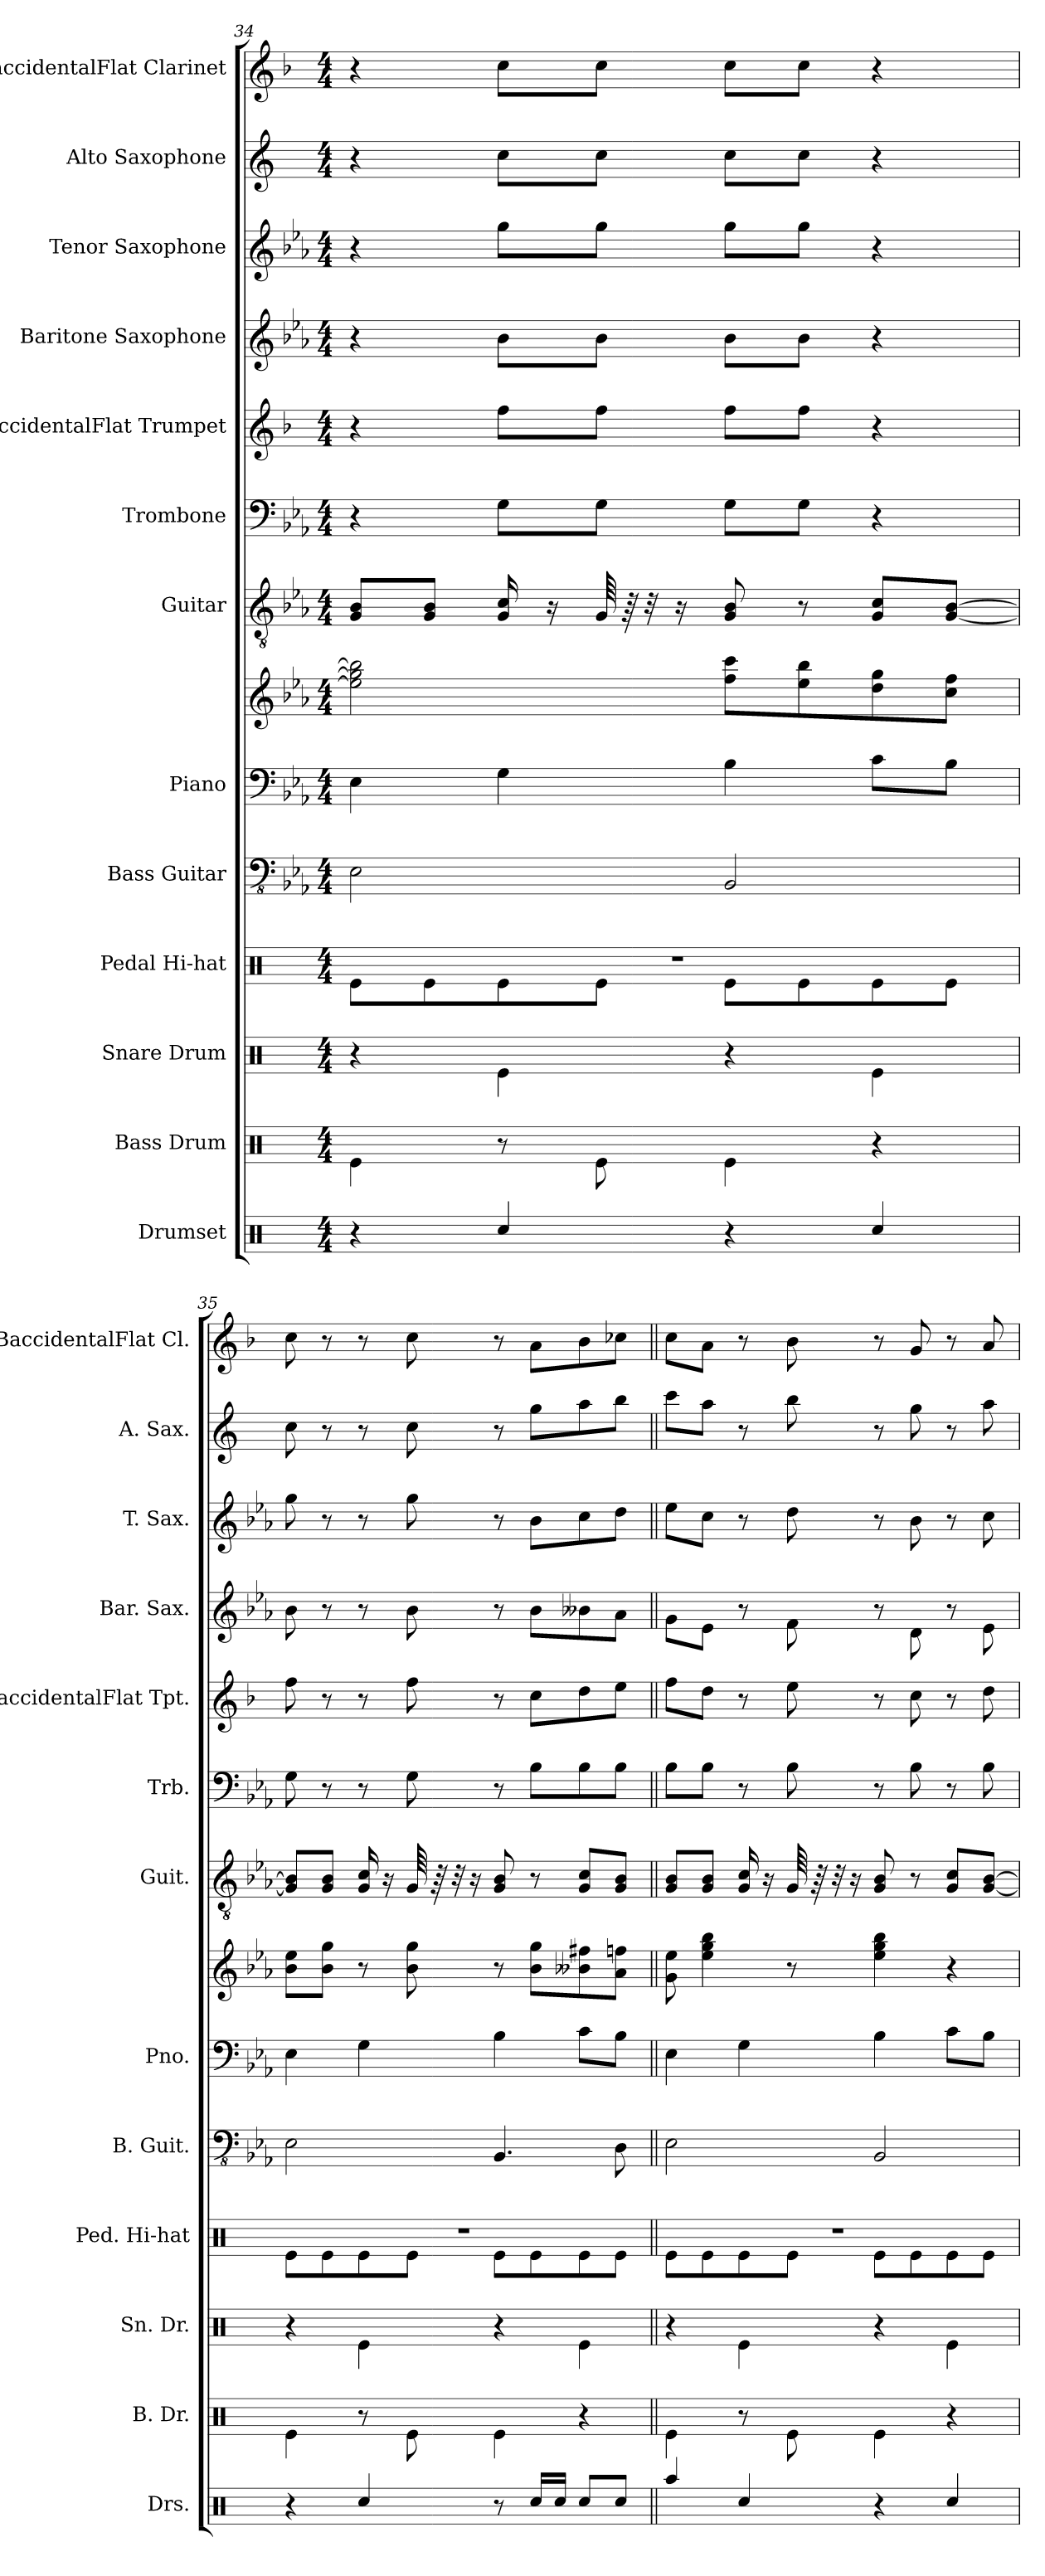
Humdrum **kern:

**kern	**kern	**kern	**kern	**kern	**kern	**kern	**kern	**kern	**kern	**kern	**kern	**kern	**kern
*part13	*part12	*part11	*part10	*part9	*part8	*part8	*part7	*part6	*part5	*part4	*part3	*part2	*part1
*staff14	*staff13	*staff12	*staff11	*staff10	*staff9	*staff8	*staff7	*staff6	*staff5	*staff4	*staff3	*staff2	*staff1
*I"Drumset	*I"Bass Drum	*I"Snare Drum	*I"Pedal Hi-hat	*I"Bass Guitar	*I"Piano	*	*I"Guitar	*I"Trombone	*I"BaccidentalFlat Trumpet	*I"Baritone Saxophone	*I"Tenor Saxophone	*I"Alto Saxophone	*I"BaccidentalFlat Clarinet
*I'Drs.	*I'B. Dr.	*I'Sn. Dr.	*I'Ped. Hi-hat	*I'B. Guit.	*I'Pno.	*	*I'Guit.	*I'Trb.	*I'BaccidentalFlat Tpt.	*I'Bar. Sax.	*I'T. Sax.	*I'A. Sax.	*I'BaccidentalFlat Cl.
*clefX	*clefX	*clefX	*clefX	*clefFv4	*clefF4	*clefG2	*clefGv2	*clefF4	*clefG2	*clefG2	*clefG2	*clefG2	*clefG2
*	*	*	*	*	*	*	*	*	*ITrd1c2	*ITrd12c21	*ITrd8c14	*ITrd5c9	*ITrd1c2
*k[]	*k[]	*k[]	*k[]	*k[b-e-a-]	*k[b-e-a-]	*k[b-e-a-]	*k[b-e-a-]	*k[b-e-a-]	*k[b-e-a-]	*k[b-e-a-]	*k[b-e-a-]	*k[b-e-a-]	*k[b-e-a-]
*M4/4	*M4/4	*M4/4	*M4/4	*M4/4	*M4/4	*M4/4	*M4/4	*M4/4	*M4/4	*M4/4	*M4/4	*M4/4	*M4/4
=34	=34	=34	=34	=34	=34	=34	=34	=34	=34	=34	=34	=34	=34
*	*	*	*^	*	*	*	*	*	*	*	*	*	*
4r	4Re\	4r	1r	8Re\L	2EE-\	4E-\	2ee-\] 2gg\] 2bb-\]	8G/ 8B-/L	4r	4r	4r	4r	4r	4r
.	.	.	.	8Re\	.	.	.	8G/ 8B-/J	.	.	.	.	.	.
4Rcc/	8r	4Re\	.	8Re\	.	4G\	.	16G/ 16c/	8G\L	8ee-\L	8B-\L	8g\L	8e-\L	8b-\L
.	.	.	.	.	.	.	.	16r	.	.	.	.	.	.
.	8Re\	.	.	8Re\J	.	.	.	64G/	8G\J	8ee-\J	8B-\J	8g\J	8e-\J	8b-\J
.	.	.	.	.	.	.	.	64r	.	.	.	.	.	.
.	.	.	.	.	.	.	.	32r	.	.	.	.	.	.
.	.	.	.	.	.	.	.	16r	.	.	.	.	.	.
4r	4Re\	4r	.	8Re\L	2BBB-/	4B-\	8ff\ 8ccc\L	8G/ 8B-/	8G\L	8ee-\L	8B-\L	8g\L	8e-\L	8b-\L
.	.	.	.	8Re\	.	.	8ee-\ 8bb-\	8r	8G\J	8ee-\J	8B-\J	8g\J	8e-\J	8b-\J
4Rcc/	4r	4Re\	.	8Re\	.	8c\L	8dd\ 8gg\	8G/ 8c/L	4r	4r	4r	4r	4r	4r
.	.	.	.	8Re\J	.	8B-\J	8cc\ 8ff\J	[8G/ [8B-/J	.	.	.	.	.	.
!!LO:PB:g=z
=35	=35	=35	=35	=35	=35	=35	=35	=35	=35	=35	=35	=35	=35	=35
4r	4Re\	4r	1r	8Re\L	2EE-\	4E-\	8b-\ 8ee-\L	8G/] 8B-/]L	8G\	8ee-\	8B-\	8g\	8e-\	8b-\
.	.	.	.	8Re\	.	.	8b-\ 8gg\J	8G/ 8B-/J	8r	8r	8r	8r	8r	8r
4Rcc/	8r	4Re\	.	8Re\	.	4G\	8r	16G/ 16c/	8r	8r	8r	8r	8r	8r
.	.	.	.	.	.	.	.	16r	.	.	.	.	.	.
.	8Re\	.	.	8Re\J	.	.	8b-\ 8gg\	64G/	8G\	8ee-\	8B-\	8g\	8e-\	8b-\
.	.	.	.	.	.	.	.	64r	.	.	.	.	.	.
.	.	.	.	.	.	.	.	32r	.	.	.	.	.	.
.	.	.	.	.	.	.	.	16r	.	.	.	.	.	.
8r	4Re\	4r	.	8Re\L	4.BBB-/	4B-\	8r	8G/ 8B-/	8r	8r	8r	8r	8r	8r
16Rcc/LL	.	.	.	8Re\	.	.	8b-\ 8gg\L	8r	8B-\L	8b-\L	8B-\L	8B-\L	8b-\L	8g\L
16Rcc/JJ	.	.	.	.	.	.	.	.	.	.	.	.	.	.
8Rcc/L	4r	4Re\	.	8Re\	.	8c\L	8b--X\ 8ff#X\	8G/ 8c/L	8B-\	8cc\	8B--X\	8c\	8cc\	8a-\
8Rcc/J	.	.	.	8Re\J	8DD\	8B-\J	8a-\ 8ffn\J	8G/ 8B-/J	8B-\J	8dd\J	8A-\J	8d\J	8dd\J	8b--X\J
=36||	=36||	=36||	=36||	=36||	=36||	=36||	=36||	=36||	=36||	=36||	=36||	=36||	=36||	=36||
4Raa/	4Re\	4r	1r	8Re\L	2EE-\	4E-\	8g\ 8ee-\	8G/ 8B-/L	8B-\L	8ee-\L	8G\L	8e-\L	8ee-\L	8b-\L
.	.	.	.	8Re\	.	.	4ee-\ 4gg\ 4bb-\	8G/ 8B-/J	8B-\J	8cc\J	8E-\J	8c\J	8cc\J	8g\J
4Rcc/	8r	4Re\	.	8Re\	.	4G\	.	16G/ 16c/	8r	8r	8r	8r	8r	8r
.	.	.	.	.	.	.	.	16r	.	.	.	.	.	.
.	8Re\	.	.	8Re\J	.	.	8r	64G/	8B-\	8dd\	8F\	8d\	8dd\	8a-\
.	.	.	.	.	.	.	.	64r	.	.	.	.	.	.
.	.	.	.	.	.	.	.	32r	.	.	.	.	.	.
.	.	.	.	.	.	.	.	16r	.	.	.	.	.	.
4r	4Re\	4r	.	8Re\L	2BBB-/	4B-\	4ee-\ 4gg\ 4bb-\	8G/ 8B-/	8r	8r	8r	8r	8r	8r
.	.	.	.	8Re\	.	.	.	8r	8B-\	8b-\	8D\	8B-\	8b-\	8f/
4Rcc/	4r	4Re\	.	8Re\	.	8c\L	4r	8G/ 8c/L	8r	8r	8r	8r	8r	8r
.	.	.	.	8Re\J	.	8B-\J	.	[8G/ [8B-/J	8B-\	8cc\	8E-\	8c\	8cc\	8g/
*	*	*	*v	*v	*	*	*	*	*	*	*	*	*	*
=	=	=	=	=	=	=	=	=	=	=	=	=	=
*-	*-	*-	*-	*-	*-	*-	*-	*-	*-	*-	*-	*-	*-
